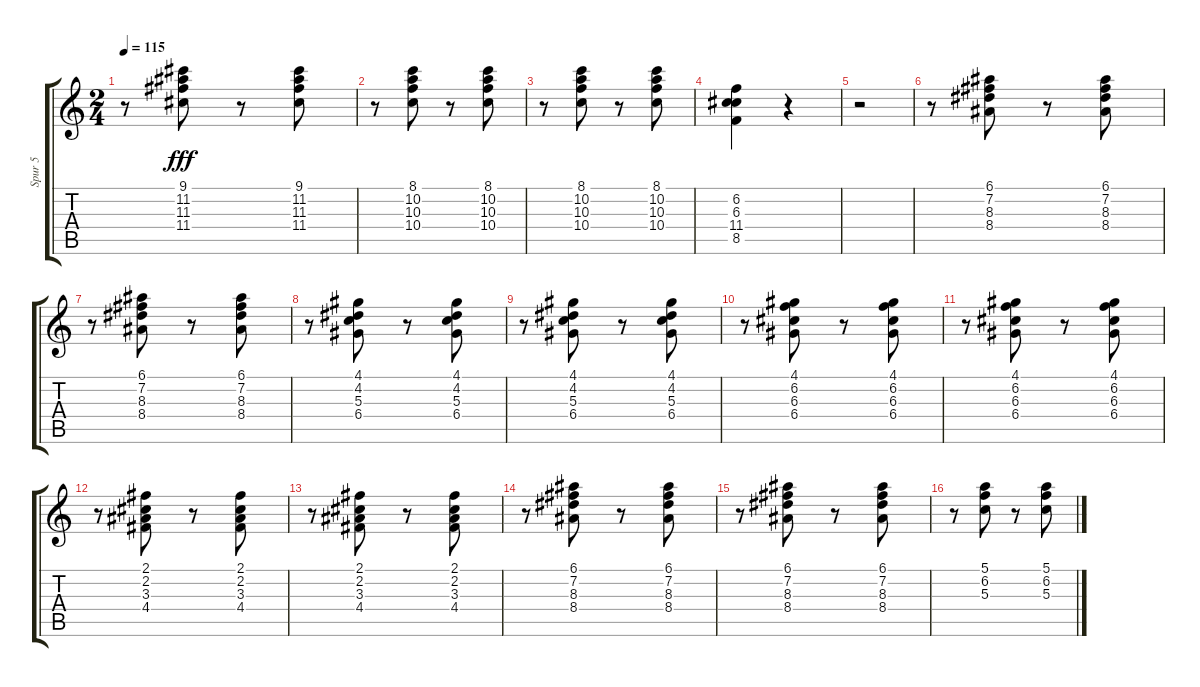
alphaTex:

\track ("Spur 5" "Spur 5") {instrument acousticguitarnylon}
\staff {score tabs}
\tuning (E4 B3 G3 D3 A2 E2) {hide}
\ts (2 4)
\tempo 115
\clef g2
\ks c
r.8{dy fff} (9.1 11.2 11.3 11.4).8 r.8 (9.1 11.2 11.3 11.4).8 |
r.8 (8.1 10.2 10.3 10.4).8 r.8 (8.1 10.2 10.3 10.4).8 |
r.8 (8.1 10.2 10.3 10.4).8 r.8 (8.1 10.2 10.3 10.4).8 |
(6.2 6.3 11.4 8.5).4 r.4 |
r.2 |
r.8 (6.1 7.2 8.3 8.4).8 r.8 (6.1 7.2 8.3 8.4).8 |
r.8 (6.1 7.2 8.3 8.4).8 r.8 (6.1 7.2 8.3 8.4).8 |
r.8 (4.1 4.2 5.3 6.4).8 r.8 (4.1 4.2 5.3 6.4).8 |
r.8 (4.1 4.2 5.3 6.4).8 r.8 (4.1 4.2 5.3 6.4).8 |
r.8 (4.1 6.2 6.3 6.4).8 r.8 (4.1 6.2 6.3 6.4).8 |
r.8 (4.1 6.2 6.3 6.4).8 r.8 (4.1 6.2 6.3 6.4).8 |
r.8 (2.1 2.2 3.3 4.4).8 r.8 (2.1 2.2 3.3 4.4).8 |
r.8 (2.1 2.2 3.3 4.4).8 r.8 (2.1 2.2 3.3 4.4).8 |
r.8 (6.1 7.2 8.3 8.4).8 r.8 (6.1 7.2 8.3 8.4).8 |
r.8 (6.1 7.2 8.3 8.4).8 r.8 (6.1 7.2 8.3 8.4).8 |
r.8 (5.1 6.2 5.3).8 r.8 (5.1 6.2 5.3).8
